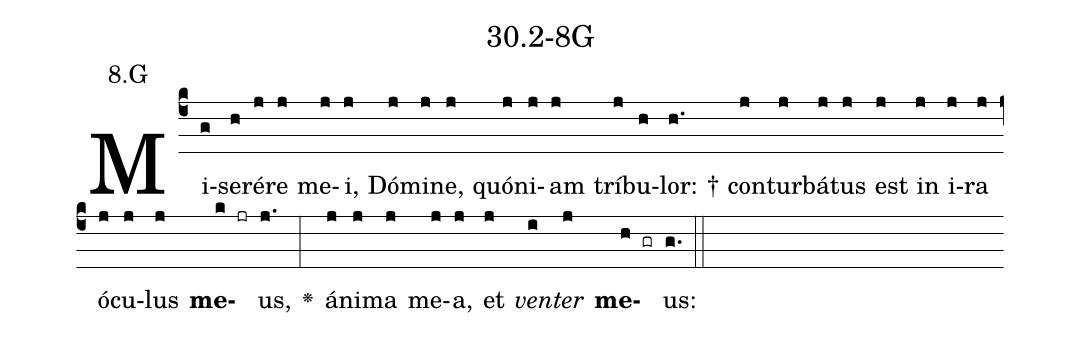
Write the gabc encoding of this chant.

name: 30.2-8G;
annotation: 8.G;
%%
(c4)Mi(g)se(h)ré(j)re(j) me(j)i,(j) Dó(j)mi(j)ne,(j) quón(j)i(j)am(j) trí(j)bu(h)lor: †(h.) con(j)tur(j)bá(j)tus(j) est(j) in(j) i(j)ra(j) ó(j)cu(j)lus(j) <b>me</b>(k jr)us,(j.) <v>\greheightstar</v>(:) á(j)ni(j)ma(j) me(j)a,(j) et(j) <i>ven</i>(i)<i>ter</i>(j) <b>me</b>(h gr)us:(g.) (::)


%E(j) u(j) o(i) u(j) a(h) e.(g.) (::)
